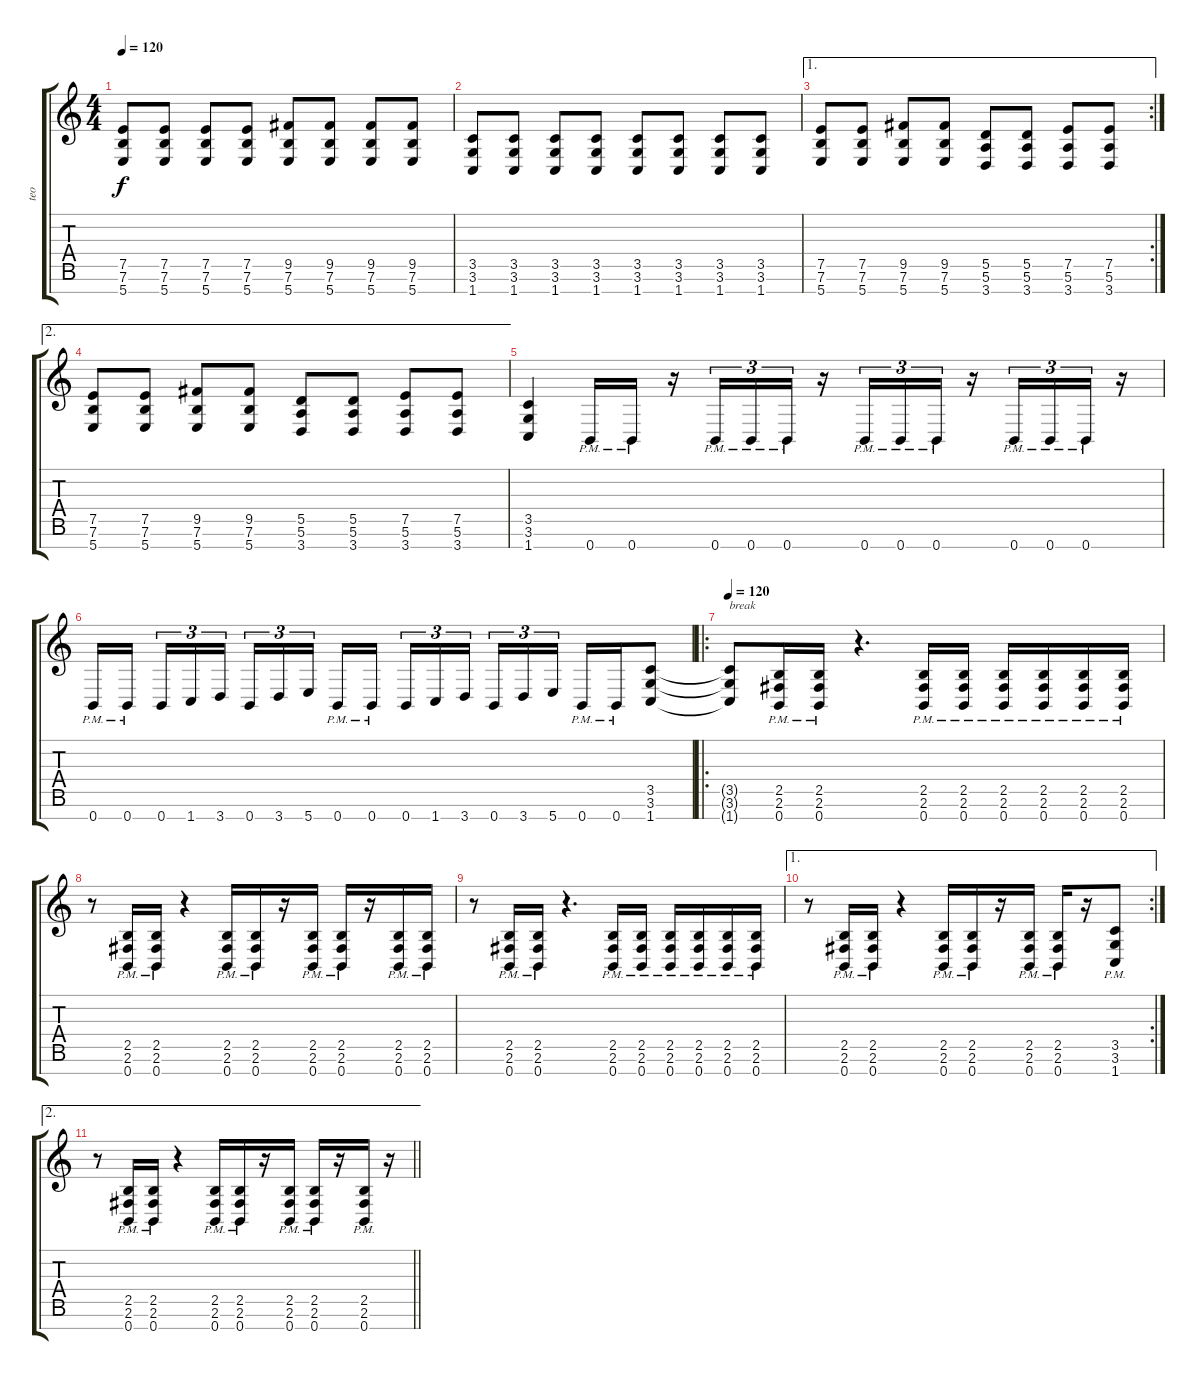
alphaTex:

\track ("teo" "teo") {instrument distortionguitar}
\staff {score tabs}
\tuning (E4 B3 G3 D3 A2 E2 B1) {hide}
\ts (4 4)
\tempo 120
\clef g2
\ks c
(7.5 7.6 5.7).8{dy f} (7.5 7.6 5.7).8 (7.5 7.6 5.7).8 (7.5 7.6 5.7).8 (9.5 7.6 5.7).8 (9.5 7.6 5.7).8 (9.5 7.6 5.7).8 (9.5 7.6 5.7).8 |
(3.5 3.6 1.7).8 (3.5 3.6 1.7).8 (3.5 3.6 1.7).8 (3.5 3.6 1.7).8 (3.5 3.6 1.7).8 (3.5 3.6 1.7).8 (3.5 3.6 1.7).8 (3.5 3.6 1.7).8 |
\ae 1
\rc 2
(7.5 7.6 5.7).8 (7.5 7.6 5.7).8 (9.5 7.6 5.7).8 (9.5 7.6 5.7).8 (5.5 5.6 3.7).8 (5.5 5.6 3.7).8 (7.5 5.6 3.7).8 (7.5 5.6 3.7).8 |
\ae 2
(7.5 7.6 5.7).8 (7.5 7.6 5.7).8 (9.5 7.6 5.7).8 (9.5 7.6 5.7).8 (5.5 5.6 3.7).8 (5.5 5.6 3.7).8 (7.5 5.6 3.7).8 (7.5 5.6 3.7).8 |
(3.5 3.6 1.7).4 0.7{pm}.16 0.7{pm}.16 r.16 0.7{pm}.16{tu (3 2)} 0.7{pm}.16{tu (3 2)} 0.7{pm}.16{tu (3 2)} r.16 0.7{pm}.16{tu (3 2)} 0.7{pm}.16{tu (3 2)} 0.7{pm}.16{tu (3 2)} r.16 0.7{pm}.16{tu (3 2)} 0.7{pm}.16{tu (3 2)} 0.7{pm}.16{tu (3 2)} r.16 |
0.7{pm}.16 0.7{pm}.16{beam splitsecondary} 0.7.16{tu (3 2)} 1.7.16{tu (3 2)} 3.7.16{tu (3 2)} 0.7.16{tu (3 2)} 3.7.16{tu (3 2)} 5.7.16{tu (3 2) beam splitsecondary} 0.7{pm}.16 0.7{pm}.16 0.7.16{tu (3 2)} 1.7.16{tu (3 2)} 3.7.16{tu (3 2) beam splitsecondary} 0.7.16{tu (3 2)} 3.7.16{tu (3 2)} 5.7.16{tu (3 2)} 0.7{pm}.16 0.7{pm}.16 (3.5 3.6 1.7).8 |
\ro
\tempo 120
(3.5{t} 3.6{t} 1.7{t}).8{txt "break"} (2.5{pm} 2.6{pm} 0.7{pm}).16 (2.5{pm} 2.6{pm} 0.7{pm}).16 r.4{d} (2.5{pm} 2.6{pm} 0.7{pm}).16 (2.5{pm} 2.6{pm} 0.7{pm}).16 (2.5{pm} 2.6{pm} 0.7{pm}).16 (2.5{pm} 2.6{pm} 0.7{pm}).16 (2.5{pm} 2.6{pm} 0.7{pm}).16 (2.5{pm} 2.6{pm} 0.7{pm}).16 |
r.8 (2.5{pm} 2.6{pm} 0.7{pm}).16 (2.5{pm} 2.6{pm} 0.7{pm}).16 r.4 (2.5{pm} 2.6{pm} 0.7{pm}).16 (2.5{pm} 2.6{pm} 0.7{pm}).16 r.16 (2.5{pm} 2.6{pm} 0.7{pm}).16 (2.5{pm} 2.6{pm} 0.7{pm}).16 r.16 (2.5{pm} 2.6{pm} 0.7{pm}).16 (2.5{pm} 2.6{pm} 0.7{pm}).16 |
r.8 (2.5{pm} 2.6{pm} 0.7{pm}).16 (2.5{pm} 2.6{pm} 0.7{pm}).16 r.4{d} (2.5{pm} 2.6{pm} 0.7{pm}).16 (2.5{pm} 2.6{pm} 0.7{pm}).16 (2.5{pm} 2.6{pm} 0.7{pm}).16 (2.5{pm} 2.6{pm} 0.7{pm}).16 (2.5{pm} 2.6{pm} 0.7{pm}).16 (2.5{pm} 2.6{pm} 0.7{pm}).16 |
\ae 1
\rc 2
r.8 (2.5{pm} 2.6{pm} 0.7{pm}).16 (2.5{pm} 2.6{pm} 0.7{pm}).16 r.4 (2.5{pm} 2.6{pm} 0.7{pm}).16 (2.5{pm} 2.6{pm} 0.7{pm}).16 r.16 (2.5{pm} 2.6{pm} 0.7{pm}).16 (2.5{pm} 2.6{pm} 0.7{pm}).16 r.16 (3.5{pm} 3.6{pm} 1.7{pm}).8 |
\ae 2
\barLineRight lightlight
r.8 (2.5{pm} 2.6{pm} 0.7{pm}).16 (2.5{pm} 2.6{pm} 0.7{pm}).16 r.4 (2.5{pm} 2.6{pm} 0.7{pm}).16 (2.5{pm} 2.6{pm} 0.7{pm}).16 r.16 (2.5{pm} 2.6{pm} 0.7{pm}).16 (2.5{pm} 2.6{pm} 0.7{pm}).16 r.16 (2.5{pm} 2.6{pm} 0.7{pm}).16 r.16
